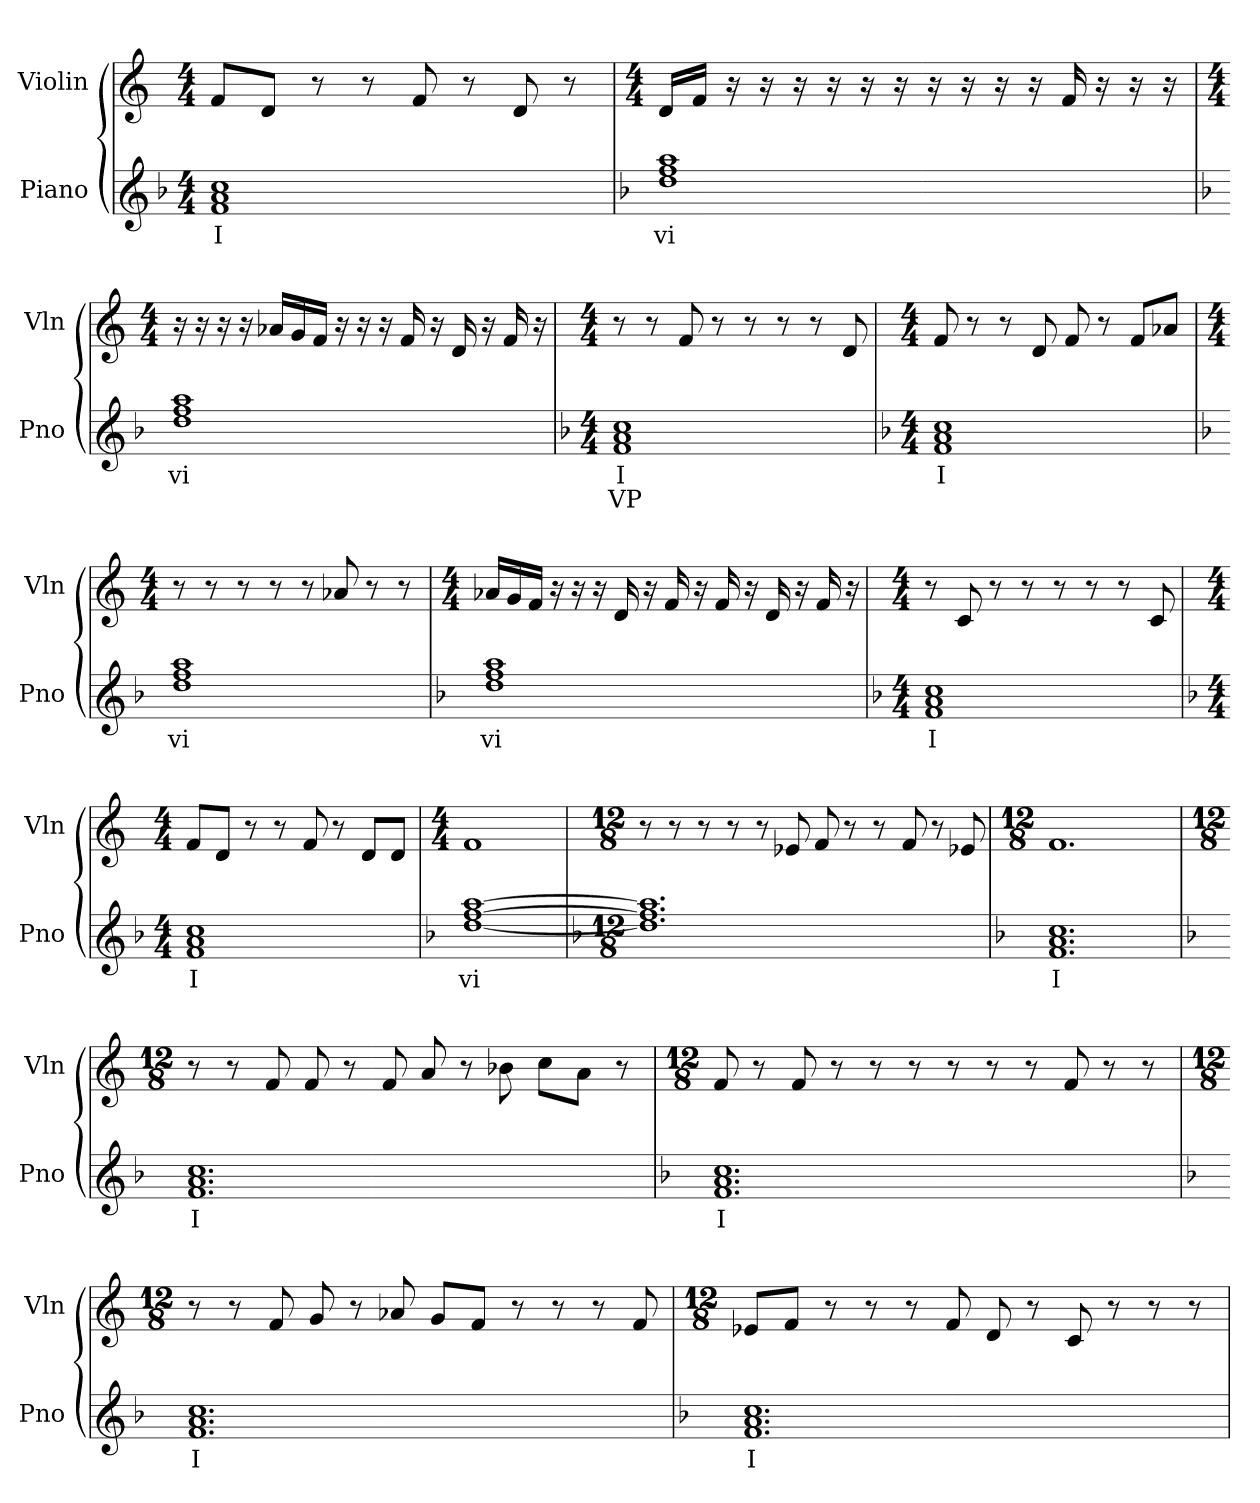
**kern	**text	**text	**kern
*part2	*part2	*part2	*part1
*staff2	*staff2	*staff2	*staff1
*I"Piano	*	*	*I"Violin
*I'Pno	*	*	*I'Vln
*k[b-]	*	*	*
*F:	*	*	*
*M4/4	*	*	*M4/4
=	=	=	=
1f 1a 1cc	I	.	8fL
.	.	.	8dJ
.	.	.	8r
.	.	.	8r
.	.	.	8f
.	.	.	8r
.	.	.	8d
.	.	.	8r
=	=	=	=
*k[b-]	*	*	*
*F:	*	*	*
*	*	*	*M4/4
1dd 1ff 1aa	vi	.	16dLL
.	.	.	16fJJ
.	.	.	16r
.	.	.	16r
.	.	.	16r
.	.	.	16r
.	.	.	16r
.	.	.	16r
.	.	.	16r
.	.	.	16r
.	.	.	16r
.	.	.	16r
.	.	.	16f
.	.	.	16r
.	.	.	16r
.	.	.	16r
=	=	=	=
*k[b-]	*	*	*
*F:	*	*	*
*	*	*	*M4/4
1dd 1ff 1aa	vi	.	16r
.	.	.	16r
.	.	.	16r
.	.	.	16r
.	.	.	16a-XLL
.	.	.	16g
.	.	.	16fJJ
.	.	.	16r
.	.	.	16r
.	.	.	16r
.	.	.	16f
.	.	.	16r
.	.	.	16d
.	.	.	16r
.	.	.	16f
.	.	.	16r
=	=	=	=
*k[b-]	*	*	*
*F:	*	*	*
*M4/4	*	*	*M4/4
1f 1a 1cc	I	VP	8r
.	.	.	8r
.	.	.	8f
.	.	.	8r
.	.	.	8r
.	.	.	8r
.	.	.	8r
.	.	.	8d
=	=	=	=
*k[b-]	*	*	*
*F:	*	*	*
*M4/4	*	*	*M4/4
1f 1a 1cc	I	.	8f
.	.	.	8r
.	.	.	8r
.	.	.	8d
.	.	.	8f
.	.	.	8r
.	.	.	8fL
.	.	.	8a-XJ
=	=	=	=
*k[b-]	*	*	*
*F:	*	*	*
*	*	*	*M4/4
1dd 1ff 1aa	vi	.	8r
.	.	.	8r
.	.	.	8r
.	.	.	8r
.	.	.	8r
.	.	.	8a-X
.	.	.	8r
.	.	.	8r
=	=	=	=
*k[b-]	*	*	*
*F:	*	*	*
*	*	*	*M4/4
1dd 1ff 1aa	vi	.	16a-XLL
.	.	.	16g
.	.	.	16fJJ
.	.	.	16r
.	.	.	16r
.	.	.	16r
.	.	.	16d
.	.	.	16r
.	.	.	16f
.	.	.	16r
.	.	.	16f
.	.	.	16r
.	.	.	16d
.	.	.	16r
.	.	.	16f
.	.	.	16r
=	=	=	=
*k[b-]	*	*	*
*F:	*	*	*
*M4/4	*	*	*M4/4
1f 1a 1cc	I	.	8r
.	.	.	8c
.	.	.	8r
.	.	.	8r
.	.	.	8r
.	.	.	8r
.	.	.	8r
.	.	.	8c
=	=	=	=
*k[b-]	*	*	*
*F:	*	*	*
*M4/4	*	*	*M4/4
1f 1a 1cc	I	.	8fL
.	.	.	8dJ
.	.	.	8r
.	.	.	8r
.	.	.	8f
.	.	.	8r
.	.	.	8dL
.	.	.	8dJ
=	=	=	=
*k[b-]	*	*	*
*F:	*	*	*
*	*	*	*M4/4
[1dd [1ff [1aa	vi	.	1f
=	=	=	=
*k[b-]	*	*	*
*F:	*	*	*
*M12/8	*	*	*M12/8
1.dd] 1.ff] 1.aa]	.	.	8r
.	.	.	8r
.	.	.	8r
.	.	.	8r
.	.	.	8r
.	.	.	8e-X
.	.	.	8f
.	.	.	8r
.	.	.	8r
.	.	.	8f
.	.	.	8r
.	.	.	8e-X
=	=	=	=
*k[b-]	*	*	*
*F:	*	*	*
*	*	*	*M12/8
1.f 1.a 1.cc	I	.	1.f
=	=	=	=
*k[b-]	*	*	*
*F:	*	*	*
*	*	*	*M12/8
1.f 1.a 1.cc	I	.	8r
.	.	.	8r
.	.	.	8f
.	.	.	8f
.	.	.	8r
.	.	.	8f
.	.	.	8a
.	.	.	8r
.	.	.	8b-X
.	.	.	8ccL
.	.	.	8aJ
.	.	.	8r
=	=	=	=
*k[b-]	*	*	*
*F:	*	*	*
*	*	*	*M12/8
1.f 1.a 1.cc	I	.	8f
.	.	.	8r
.	.	.	8f
.	.	.	8r
.	.	.	8r
.	.	.	8r
.	.	.	8r
.	.	.	8r
.	.	.	8r
.	.	.	8f
.	.	.	8r
.	.	.	8r
=	=	=	=
*k[b-]	*	*	*
*F:	*	*	*
*	*	*	*M12/8
1.f 1.a 1.cc	I	.	8r
.	.	.	8r
.	.	.	8f
.	.	.	8g
.	.	.	8r
.	.	.	8a-X
.	.	.	8gL
.	.	.	8fJ
.	.	.	8r
.	.	.	8r
.	.	.	8r
.	.	.	8f
=	=	=	=
*k[b-]	*	*	*
*F:	*	*	*
*	*	*	*M12/8
1.f 1.a 1.cc	I	.	8e-XL
.	.	.	8fJ
.	.	.	8r
.	.	.	8r
.	.	.	8r
.	.	.	8f
.	.	.	8d
.	.	.	8r
.	.	.	8c
.	.	.	8r
.	.	.	8r
.	.	.	8r
=	=	=	=
*-	*-	*-	*-
